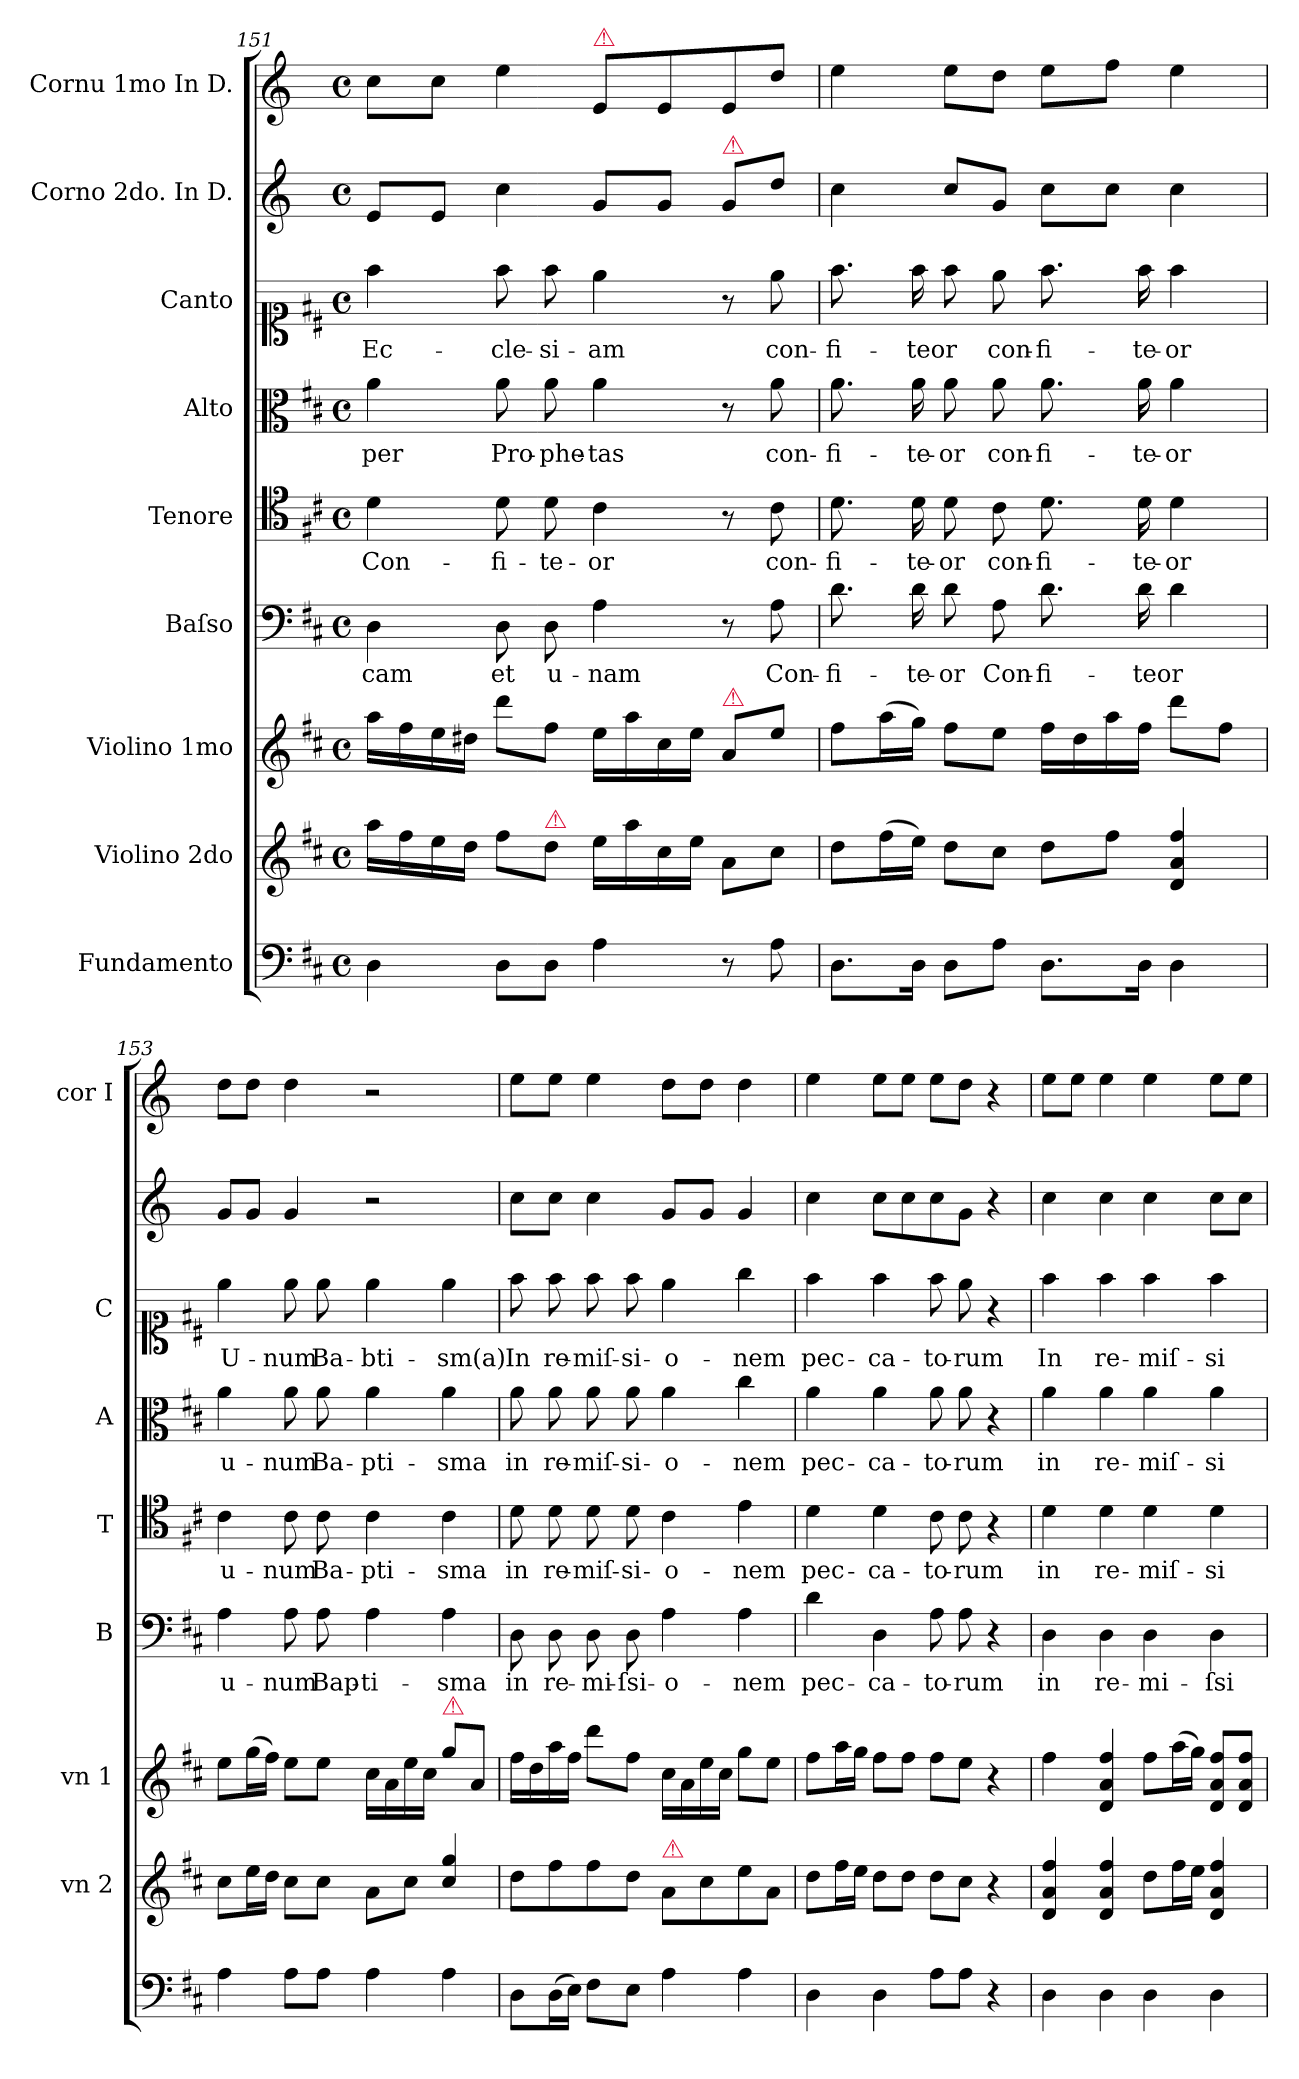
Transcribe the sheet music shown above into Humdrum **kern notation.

**kern	**kern	**kern	**kern	**text	**kern	**text	**kern	**text	**kern	**text	**kern	**kern
*part9	*part8	*part7	*part6	*part6	*part5	*part5	*part4	*part4	*part3	*part3	*part2	*part1
*staff9	*staff8	*staff7	*staff6	*staff6	*staff5	*staff5	*staff4	*staff4	*staff3	*staff3	*staff2	*staff1
*I"Fundamento	*I"Violino 2do	*I"Violino 1mo	*I"Baſso	*	*I"Tenore	*	*I"Alto	*	*I"Canto	*	*I"Corno 2do. In D.	*I"Cornu 1mo In D.
*	*I'vn 2	*I'vn 1	*I'B	*	*I'T	*	*I'A	*	*I'C	*	*	*I'cor I
*clefF4	*clefG2	*clefG2	*clefF4	*	*clefC4	*	*clefC3	*	*clefC1	*	*clefG2	*clefG2
*	*	*	*	*	*	*	*	*	*	*	*ITrd6c10	*ITrd6c10
*k[f#c#]	*k[f#c#]	*k[f#c#]	*k[f#c#]	*	*k[f#c#]	*	*k[f#c#]	*	*k[f#c#]	*	*k[f#c#]	*k[f#c#]
*M4/4	*M4/4	*M4/4	*M4/4	*	*M4/4	*	*M4/4	*	*M4/4	*	*M4/4	*M4/4
*met(c)	*met(c)	*met(c)	*met(c)	*	*met(c)	*	*met(c)	*	*met(c)	*	*met(c)	*met(c)
=151	=151	=151	=151	=151	=151	=151	=151	=151	=151	=151	=151	=151
4D\	16aa\LL	16aa\LL	4D\	-cam	4d\	Con-	4a\	per	4ff#\	Ec-	8F#/L	8d\L
.	16ff#\	16ff#\	.	.	.	.	.	.	.	.	.	.
.	16ee\	16ee\	.	.	.	.	.	.	.	.	8F#/J	8d\J
.	16dd\JJ	16dd#X\JJ	.	.	.	.	.	.	.	.	.	.
8D\L	8ff#\L	8ddd\L	8D\	et	8d\	-fi-	8a\	Pro-	8ff#\	-cle-	4d\	4f#\
!	!LO:TX:a:color=crimson:t=⚠	!	!	!	!	!	!	!	!	!	!	!
8D\J	8dd\J	8ff#\J	8D\	u-	8d\	-te-	8a\	-phe-	8ff#\	-si-	.	.
!	!	!	!	!	!	!	!	!	!	!	!	!LO:TX:a:color=crimson:t=⚠
4A\	16ee\LL	16ee\LL	4A\	-nam	4c#\	-or	4a\	-tas	4ee\	-am	8A/L	8F#/L
.	16aa\	16aa\	.	.	.	.	.	.	.	.	.	.
.	16cc#\	16cc#\	.	.	.	.	.	.	.	.	8A/J	8F#/
.	16ee\JJ	16ee\JJ	.	.	.	.	.	.	.	.	.	.
!	!	!	!	!	!	!	!	!	!	!	!LO:TX:a:color=crimson:t=⚠	!
!	!	!LO:TX:a:color=crimson:t=⚠	!	!	!	!	!	!	!	!	!	!
8r	8a\L	8a/L	8r	.	8r	.	8r	.	8r	.	8A/L	8F#/
8A\	8cc#\J	8ee\J	8A\	Con-	8c#\	con-	8a\	con-	8ee\	con-	8e\J	8e\J
=152	=152	=152	=152	=152	=152	=152	=152	=152	=152	=152	=152	=152
8.D\L	8dd\L	8ff#\L	8.d\	-fi-	8.d\	-fi-	8.a\	-fi-	8.ff#\	-fi-	4d\	4f#\
.	(16ff#\L	(16aa\L	.	.	.	.	.	.	.	.	.	.
16D\Jk	16ee\JJ)	16gg\JJ)	16d\	-te-	16d\	-te-	16a\	-te-	16ff#\	-teor	.	.
8D\L	8dd\L	8ff#\L	8d\	-or	8d\	-or	8a\	-or	8ff#\	.	8d/L	8f#\L
8A\J	8cc#\J	8ee\J	8A\	Con-	8c#\	con-	8a\	con-	8ee\	con-	8A/J	8e\J
8.D\L	8dd\L	16ff#\LL	8.d\	-fi-	8.d\	-fi-	8.a\	-fi-	8.ff#\	-fi-	8d\L	8f#\L
.	.	16dd\	.	.	.	.	.	.	.	.	.	.
.	8ff#\J	16aa\	.	.	.	.	.	.	.	.	8d\J	8g\J
16D\Jk	.	16ff#\JJ	16d\	-teor	16d\	-te-	16a\	-te-	16ff#\	-te-	.	.
4D\	4d/ 4a/ 4ff#/	8ddd\L	4d\	.	4d\	-or	4a\	-or	4ff#\	-or	4d\	4f#\
.	.	8ff#\J	.	.	.	.	.	.	.	.	.	.
=153	=153	=153	=153	=153	=153	=153	=153	=153	=153	=153	=153	=153
4A\	8cc#\L	8ee\L	4A\	u-	4c#\	u-	4a\	u-	4ee\	U-	8A/L	8e\L
.	16ee\L	(16gg\L	.	.	.	.	.	.	.	.	8A/J	8e\J
.	16dd\JJ	16ff#\JJ)	.	.	.	.	.	.	.	.	.	.
8A\L	8cc#\L	8ee\L	8A\	-num	8c#\	-num	8a\	-num	8ee\	-num	4A/	4e\
8A\J	8cc#\J	8ee\J	8A\	Bap-	8c#\	Ba-	8a\	Ba-	8ee\	Ba-	.	.
4A\	8a\L	16cc#\LL	4A\	-ti-	4c#\	-pti-	4a\	-pti-	4ee\	-bti-	2r	2r
.	.	16a\	.	.	.	.	.	.	.	.	.	.
.	8cc#\J	16ee\	.	.	.	.	.	.	.	.	.	.
.	.	16cc#\JJ	.	.	.	.	.	.	.	.	.	.
!	!	!LO:TX:a:color=crimson:t=⚠	!	!	!	!	!	!	!	!	!	!
4A\	4cc#/ 4gg/	8gg\L	4A\	-sma	4c#\	-sma	4a\	-sma	4ee\	-sm(a)	.	.
.	.	8a/J	.	.	.	.	.	.	.	.	.	.
=154	=154	=154	=154	=154	=154	=154	=154	=154	=154	=154	=154	=154
8D\L	8dd\L	16ff#\LL	8D\	in	8d\	in	8a\	in	8ff#\	In	8d\L	8f#\L
.	.	16dd\	.	.	.	.	.	.	.	.	.	.
(16D\L	8ff#\	16aa\	8D\	re-	8d\	re-	8a\	re-	8ff#\	re-	8d\J	8f#\J
16E\JJ)	.	16ff#\JJ	.	.	.	.	.	.	.	.	.	.
8F#\L	8ff#\	8ddd\L	8D\	-mi-	8d\	-miſ-	8a\	-miſ-	8ff#\	-miſ-	4d\	4f#\
8E\J	8dd\J	8ff#\J	8D\	-ſsi-	8d\	-si-	8a\	-si-	8ff#\	-si-	.	.
!	!LO:TX:a:color=crimson:t=⚠	!	!	!	!	!	!	!	!	!	!	!
4A\	8a\L	16cc#\LL	4A\	-o-	4c#\	-o-	4a\	-o-	4ee\	o-	8A/L	8e\L
.	.	16a\	.	.	.	.	.	.	.	.	.	.
.	8cc#\	16ee\	.	.	.	.	.	.	.	.	8A/J	8e\J
.	.	16cc#\JJ	.	.	.	.	.	.	.	.	.	.
4A\	8ee\	8gg\L	4A\	-nem	4e\	-nem	4cc#\	-nem	4gg\	-nem	4A/	4e\
.	8a/J	8ee\J	.	.	.	.	.	.	.	.	.	.
=155	=155	=155	=155	=155	=155	=155	=155	=155	=155	=155	=155	=155
4D\	8dd\L	8ff#\L	4d\	pec-	4d\	pec-	4a\	pec-	4ff#\	pec-	4d\	4f#\
.	16ff#\L	16aa\L	.	.	.	.	.	.	.	.	.	.
.	16ee\JJ	16gg\JJ	.	.	.	.	.	.	.	.	.	.
4D\	8dd\L	8ff#\L	4D\	-ca-	4d\	-ca-	4a\	-ca-	4ff#\	-ca-	8d\L	8f#\L
.	8dd\J	8ff#\J	.	.	.	.	.	.	.	.	8d\	8f#\J
8A\L	8dd\L	8ff#\L	8A\	-to-	8c#\	-to-	8a\	-to-	8ff#\	-to-	8d\	8f#\L
8A\J	8cc#\J	8ee\J	8A\	-rum	8c#\	-rum	8a\	-rum	8ee\	-rum	8A\J	8e\J
4r	4r	4r	4r	.	4r	.	4r	.	4r	.	4r	4r
=156	=156	=156	=156	=156	=156	=156	=156	=156	=156	=156	=156	=156
4D\	4d/ 4a/ 4ff#/	4ff#\	4D\	in	4d\	in	4a\	in	4ff#\	In	4d\	8f#\L
.	.	.	.	.	.	.	.	.	.	.	.	8f#\J
4D\	4d/ 4a/ 4ff#/	4d/ 4a/ 4ff#/	4D\	re-	4d\	re-	4a\	re-	4ff#\	re-	4d\	4f#\
4D\	8dd\L	8ff#\L	4D\	-mi-	4d\	-miſ-	4a\	-miſ-	4ff#\	-miſ-	4d\	4f#\
.	16ff#\L	(16aa\L	.	.	.	.	.	.	.	.	.	.
.	16ee\JJ	16gg\JJ)	.	.	.	.	.	.	.	.	.	.
4D\	4d/ 4a/ 4ff#/	8d/ 8a/ 8ff#/L	4D\	-ſsi-	4d\	-si-	4a\	-si-	4ff#\	-si-	8d\L	8f#\L
.	.	8d/ 8a/ 8ff#/J	.	.	.	.	.	.	.	.	8d\J	8f#\J
=	=	=	=	=	=	=	=	=	=	=	=	=
*-	*-	*-	*-	*-	*-	*-	*-	*-	*-	*-	*-	*-
